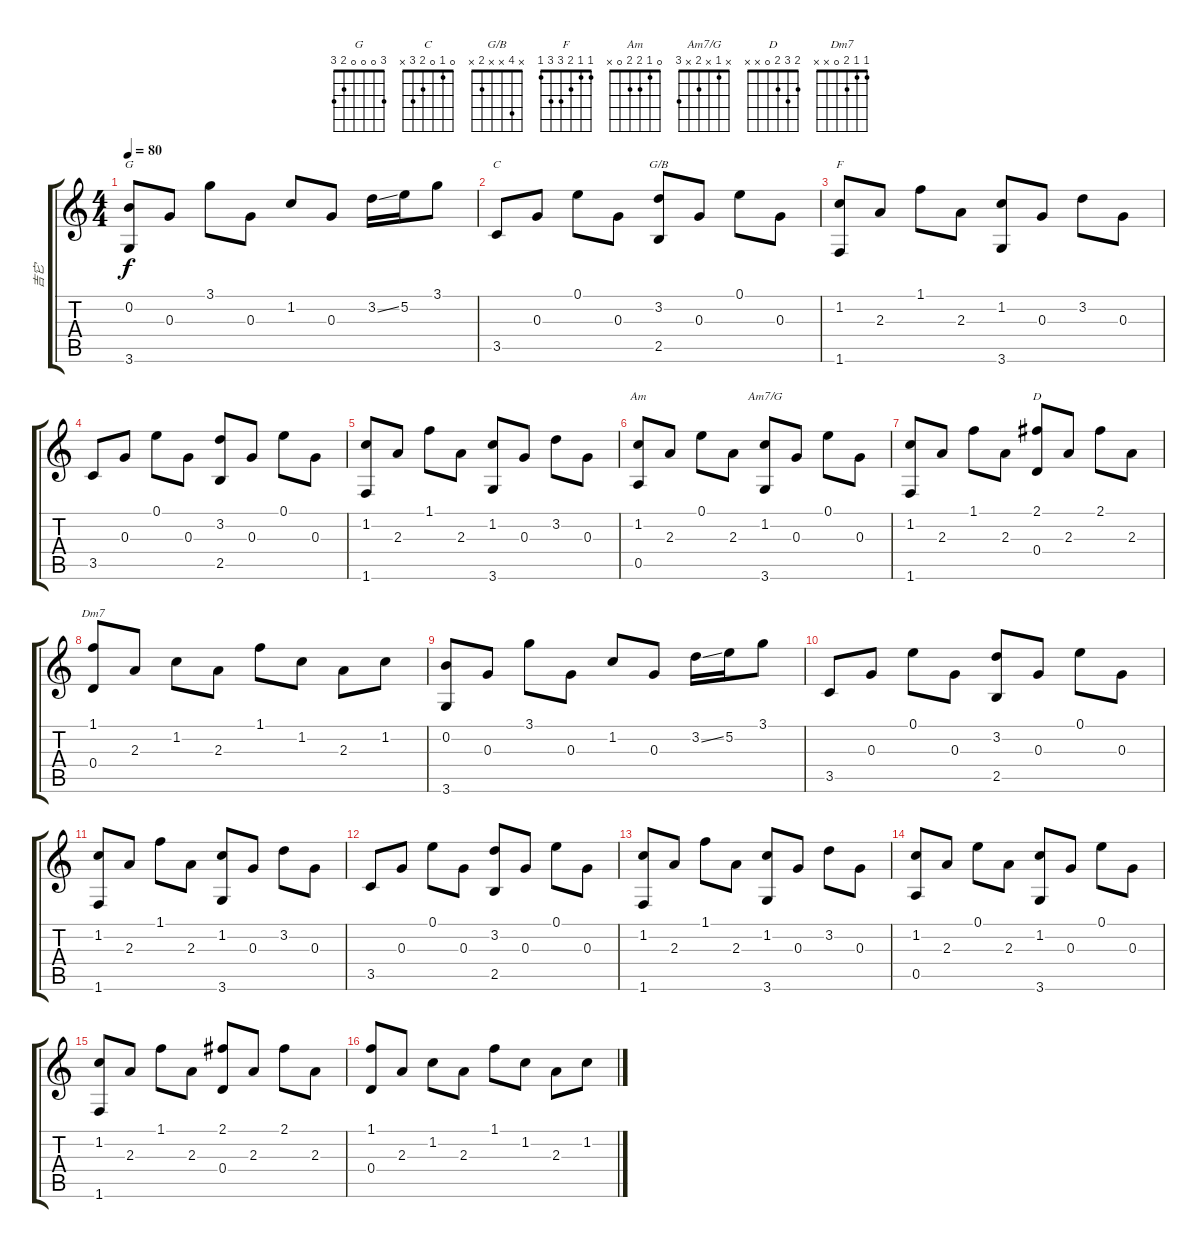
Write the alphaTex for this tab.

\track ("吉它" "吉它") {instrument acousticguitarnylon}
\staff {score tabs}
\tuning (E4 B3 G3 D3 A2 E2) {hide}
\chord ("G" 3 0 0 0 2 3)
\chord ("C" 0 1 0 2 3 x)
\chord ("G/B" x 4 x x 2 x)
\chord ("F" 1 1 2 3 3 1)
\chord ("Am" 0 1 2 2 0 x)
\chord ("Am7/G" x 1 x 2 x 3)
\chord ("D" 2 3 2 0 x x)
\chord ("Dm7" 1 1 2 0 x x)
\ts (4 4)
\tempo 80
\clef g2
\ks c
(0.2 3.6).8{ch "G" dy f} 0.3.8 3.1.8 0.3.8 1.2.8 0.3.8 3.2{ss}.16 5.2.16 3.1.8 |
3.5.8{ch "C"} 0.3.8 0.1.8 0.3.8 (3.2 2.5).8{ch "G/B"} 0.3.8 0.1.8 0.3.8 |
(1.2 1.6).8{ch "F"} 2.3.8 1.1.8 2.3.8 (1.2 3.6).8 0.3.8 3.2.8 0.3.8 |
3.5.8 0.3.8 0.1.8 0.3.8 (3.2 2.5).8 0.3.8 0.1.8 0.3.8 |
(1.2 1.6).8 2.3.8 1.1.8 2.3.8 (1.2 3.6).8 0.3.8 3.2.8 0.3.8 |
(1.2 0.5).8{ch "Am"} 2.3.8 0.1.8 2.3.8 (1.2 3.6).8{ch "Am7/G"} 0.3.8 0.1.8 0.3.8 |
(1.2 1.6).8 2.3.8 1.1.8 2.3.8 (2.1 0.4).8{ch "D"} 2.3.8 2.1.8 2.3.8 |
(1.1 0.4).8{ch "Dm7"} 2.3.8 1.2.8 2.3.8 1.1.8 1.2.8 2.3.8 1.2.8 |
(0.2 3.6).8 0.3.8 3.1.8 0.3.8 1.2.8 0.3.8 3.2{ss}.16 5.2.16 3.1.8 |
3.5.8 0.3.8 0.1.8 0.3.8 (3.2 2.5).8 0.3.8 0.1.8 0.3.8 |
(1.2 1.6).8 2.3.8 1.1.8 2.3.8 (1.2 3.6).8 0.3.8 3.2.8 0.3.8 |
3.5.8 0.3.8 0.1.8 0.3.8 (3.2 2.5).8 0.3.8 0.1.8 0.3.8 |
(1.2 1.6).8 2.3.8 1.1.8 2.3.8 (1.2 3.6).8 0.3.8 3.2.8 0.3.8 |
(1.2 0.5).8 2.3.8 0.1.8 2.3.8 (1.2 3.6).8 0.3.8 0.1.8 0.3.8 |
(1.2 1.6).8 2.3.8 1.1.8 2.3.8 (2.1 0.4).8 2.3.8 2.1.8 2.3.8 |
(1.1 0.4).8 2.3.8 1.2.8 2.3.8 1.1.8 1.2.8 2.3.8 1.2.8
